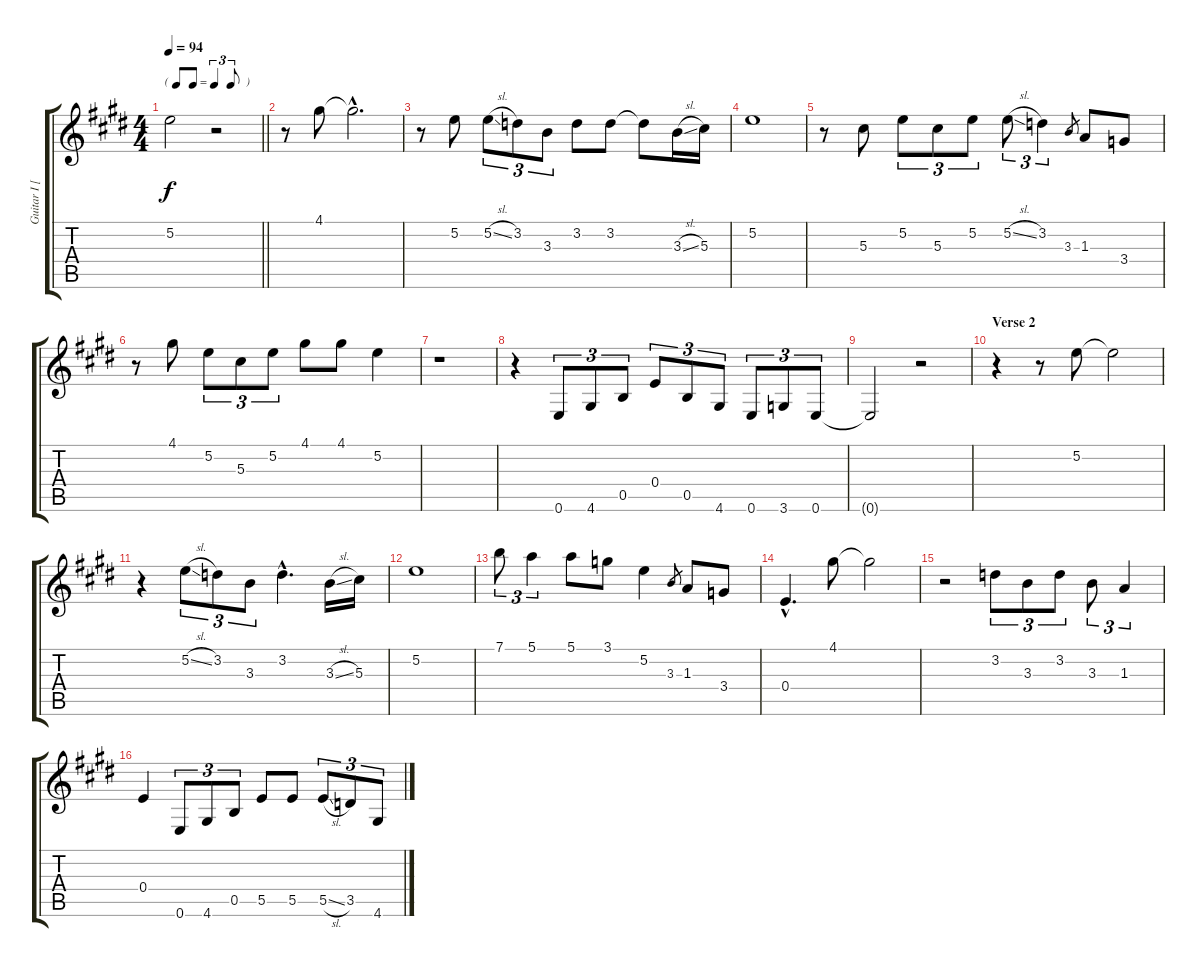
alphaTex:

\track ("Guitar I [Eric Clapton]" "Guitar I [") {instrument acousticguitarsteel}
\staff {score tabs}
\tuning (E4 B3 Ab3 E3 B2 E2) {hide}
\ts (4 4)
\tf triplet8th
\tempo 94
\clef g2
\barLineRight lightlight
\ks e
5.2.2{dy f} r.2 |
r.8 4.1.8 4.1{hac t}.2{d} |
r.8 5.2.8 5.2{sl}.8{tu (3 2)} 3.2.8{tu (3 2)} 3.3.8{tu (3 2)} 3.2.8 3.2.8 3.2{t}.8 3.3{sl}.16 5.3.16 |
5.2.1 |
r.8 5.3.8 5.2.8{tu (3 2)} 5.3.8{tu (3 2)} 5.2.8{tu (3 2)} 5.2{sl}.8{tu (3 2)} 3.2.4{tu (3 2)} 3.3.8{gr} 1.3.8 3.4.8 |
r.8 4.1.8 5.2.8{tu (3 2)} 5.3.8{tu (3 2)} 5.2.8{tu (3 2)} 4.1.8 4.1.8 5.2.4 |
r.1 |
r.4 0.6.8{tu (3 2)} 4.6.8{tu (3 2)} 0.5.8{tu (3 2)} 0.4.8{tu (3 2)} 0.5.8{tu (3 2)} 4.6.8{tu (3 2)} 0.6.8{tu (3 2)} 3.6.8{tu (3 2)} 0.6.8{tu (3 2)} |
0.6{t}.2 r.2 |
\section ("" "Verse 2")
r.4 r.8 5.2.8 5.2{t}.2 |
r.4 5.2{sl}.8{tu (3 2)} 3.2.8{tu (3 2)} 3.3.8{tu (3 2)} 3.2{hac}.4{d} 3.3{sl}.16 5.3.16 |
5.2.1 |
7.1.8{tu (3 2)} 5.1.4{tu (3 2)} 5.1.8 3.1.8 5.2.4 3.3.8{gr} 1.3.8 3.4.8 |
0.4{hac}.4{d} 4.1.8 4.1{t}.2 |
r.2 3.2.8{tu (3 2)} 3.3.8{tu (3 2)} 3.2.8{tu (3 2)} 3.3.8{tu (3 2)} 1.3.4{tu (3 2)} |
0.4.4 0.6.8{tu (3 2)} 4.6.8{tu (3 2)} 0.5.8{tu (3 2)} 5.5.8 5.5.8 5.5{sl}.8{tu (3 2)} 3.5.8{tu (3 2)} 4.6.8{tu (3 2)}
